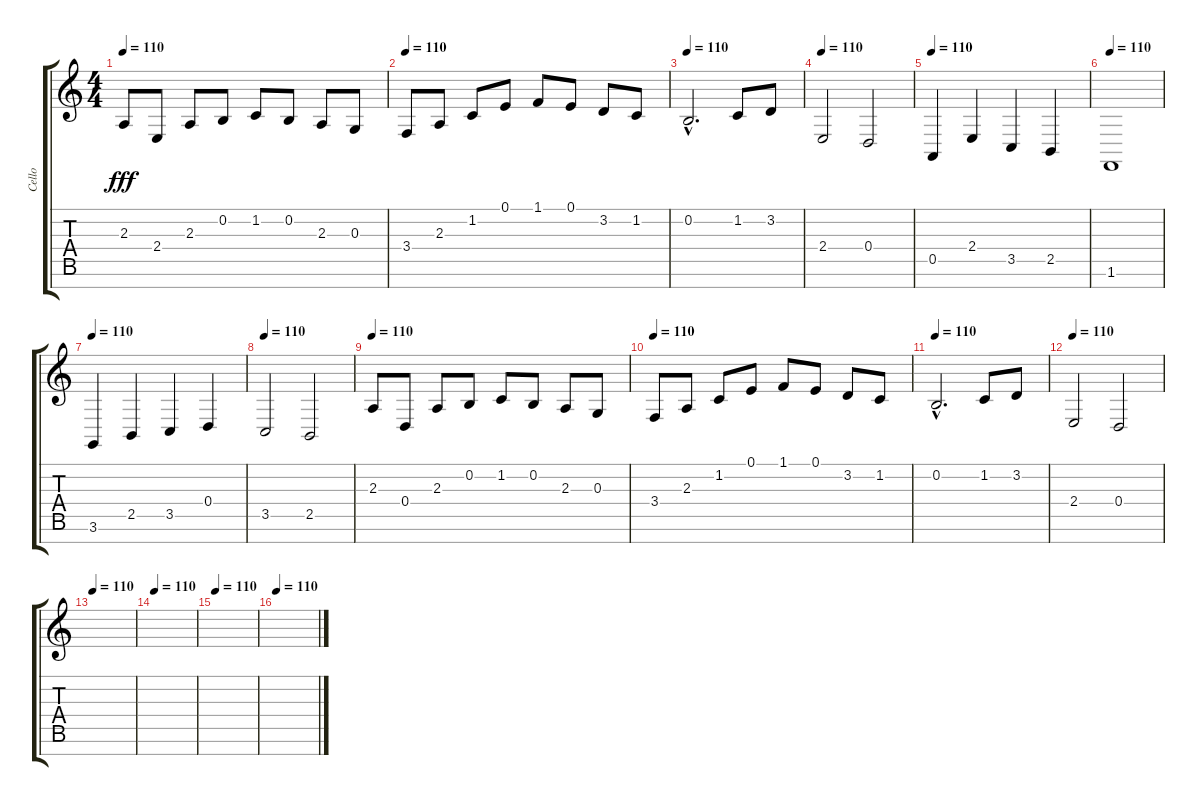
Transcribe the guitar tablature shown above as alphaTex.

\track ("Cello" "Cello") {instrument cello}
\staff {score tabs}
\tuning (E4 B3 G3 D3 A2 E2 B1) {hide}
\ts (4 4)
\tempo 110
\clef g2
\ks c
2.3.8{dy fff volume 8} 2.4.8 2.3.8 0.2.8 1.2.8 0.2.8 2.3.8 0.3.8 |
\tempo 110
3.4.8{volume 8} 2.3.8 1.2.8 0.1.8 1.1.8 0.1.8 3.2.8 1.2.8 |
\tempo 110
0.2{hac}.2{d volume 8} 1.2.8 3.2.8 |
\tempo 110
2.4.2{volume 7} 0.4.2 |
\tempo 110
0.5.4{volume 9} 2.4.4 3.5.4 2.5.4 |
\tempo 110
1.6.1{volume 9} |
\tempo 110
3.6.4{volume 9} 2.5.4 3.5.4 0.4.4 |
\tempo 110
3.5.2{volume 9} 2.5.2 |
\tempo 110
2.3.8{volume 8} 0.4.8 2.3.8 0.2.8 1.2.8 0.2.8 2.3.8 0.3.8 |
\tempo 110
3.4.8{volume 8} 2.3.8 1.2.8 0.1.8 1.1.8 0.1.8 3.2.8 1.2.8 |
\tempo 110
0.2{hac}.2{d volume 8} 1.2.8 3.2.8 |
\tempo 110
2.4.2{volume 7} 0.4.2 |
\tempo 110
|
\tempo 110
|
\tempo 110
|
\tempo 110
